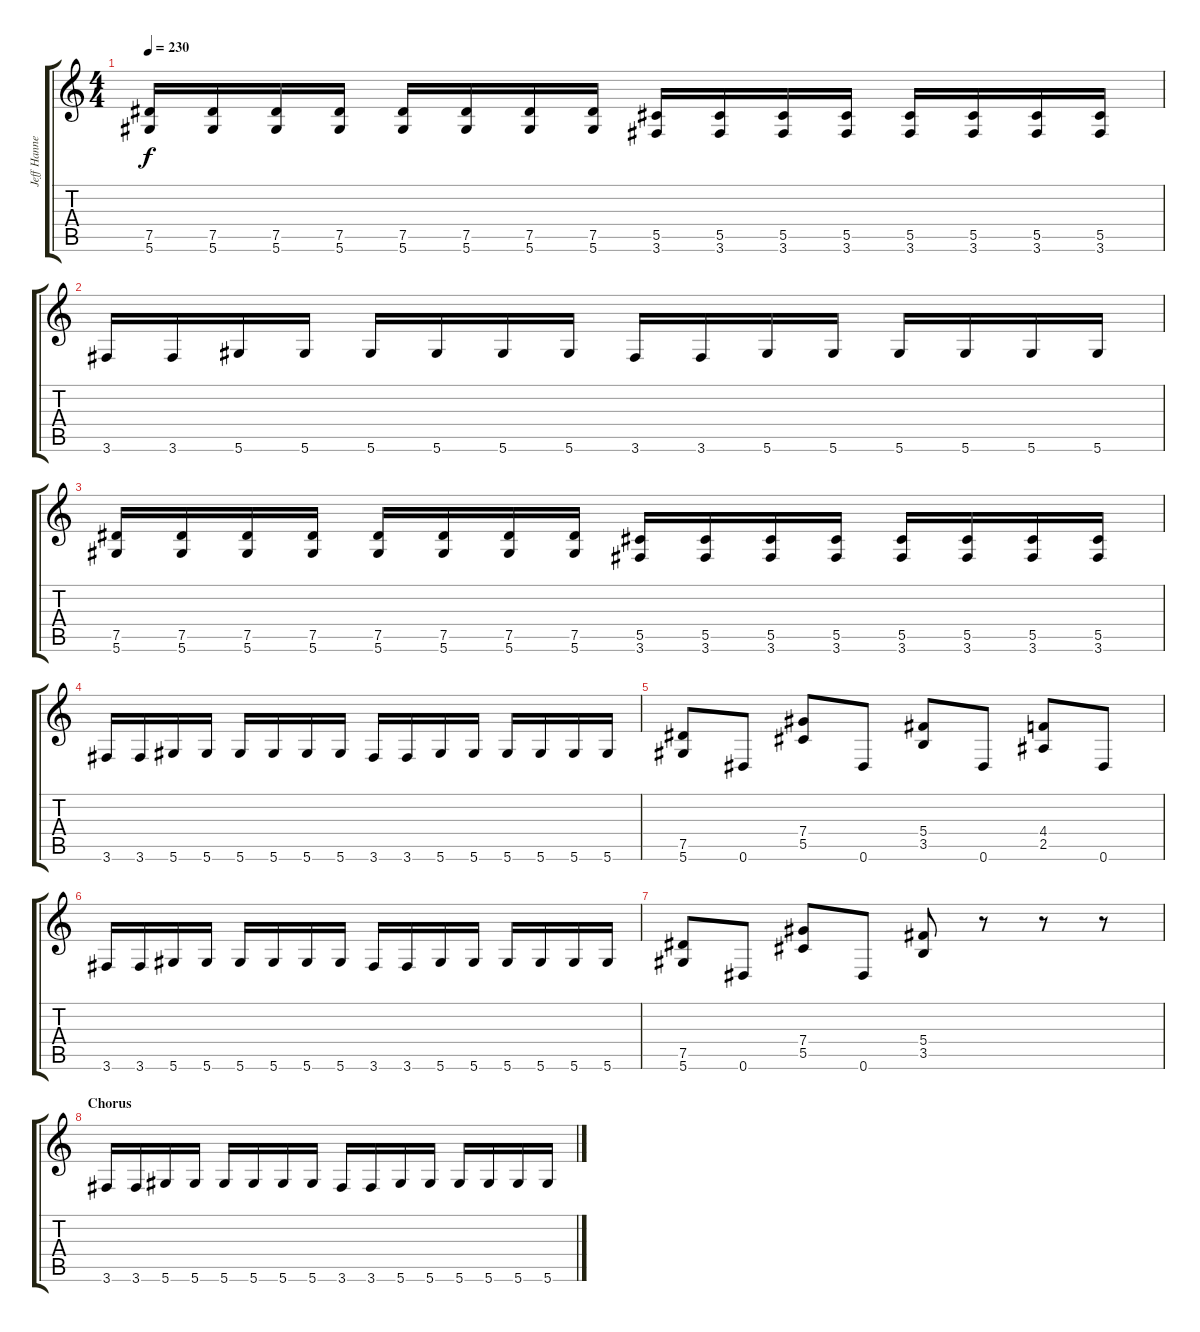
\track ("Jeff Hanneman" "Jeff Hanne") {instrument distortionguitar}
\staff {score tabs}
\tuning (Eb4 Bb3 Gb3 Db3 Ab2 Eb2) {hide}
\ts (4 4)
\tempo 230
\clef g2
\ks c
(7.5 5.6).16{dy f} (7.5 5.6).16 (7.5 5.6).16 (7.5 5.6).16 (7.5 5.6).16 (7.5 5.6).16 (7.5 5.6).16 (7.5 5.6).16 (5.5 3.6).16 (5.5 3.6).16 (5.5 3.6).16 (5.5 3.6).16 (5.5 3.6).16 (5.5 3.6).16 (5.5 3.6).16 (5.5 3.6).16 |
3.6.16 3.6.16 5.6.16 5.6.16 5.6.16 5.6.16 5.6.16 5.6.16 3.6.16 3.6.16 5.6.16 5.6.16 5.6.16 5.6.16 5.6.16 5.6.16 |
(7.5 5.6).16 (7.5 5.6).16 (7.5 5.6).16 (7.5 5.6).16 (7.5 5.6).16 (7.5 5.6).16 (7.5 5.6).16 (7.5 5.6).16 (5.5 3.6).16 (5.5 3.6).16 (5.5 3.6).16 (5.5 3.6).16 (5.5 3.6).16 (5.5 3.6).16 (5.5 3.6).16 (5.5 3.6).16 |
3.6.16 3.6.16 5.6.16 5.6.16 5.6.16 5.6.16 5.6.16 5.6.16 3.6.16 3.6.16 5.6.16 5.6.16 5.6.16 5.6.16 5.6.16 5.6.16 |
(7.5 5.6).8 0.6.8 (7.4 5.5).8 0.6.8 (5.4 3.5).8 0.6.8 (4.4 2.5).8 0.6.8 |
3.6.16 3.6.16 5.6.16 5.6.16 5.6.16 5.6.16 5.6.16 5.6.16 3.6.16 3.6.16 5.6.16 5.6.16 5.6.16 5.6.16 5.6.16 5.6.16 |
(7.5 5.6).8 0.6.8 (7.4 5.5).8 0.6.8 (5.4 3.5).8 r.8 r.8 r.8 |
\section ("" "Chorus")
3.6.16 3.6.16 5.6.16 5.6.16 5.6.16 5.6.16 5.6.16 5.6.16 3.6.16 3.6.16 5.6.16 5.6.16 5.6.16 5.6.16 5.6.16 5.6.16
